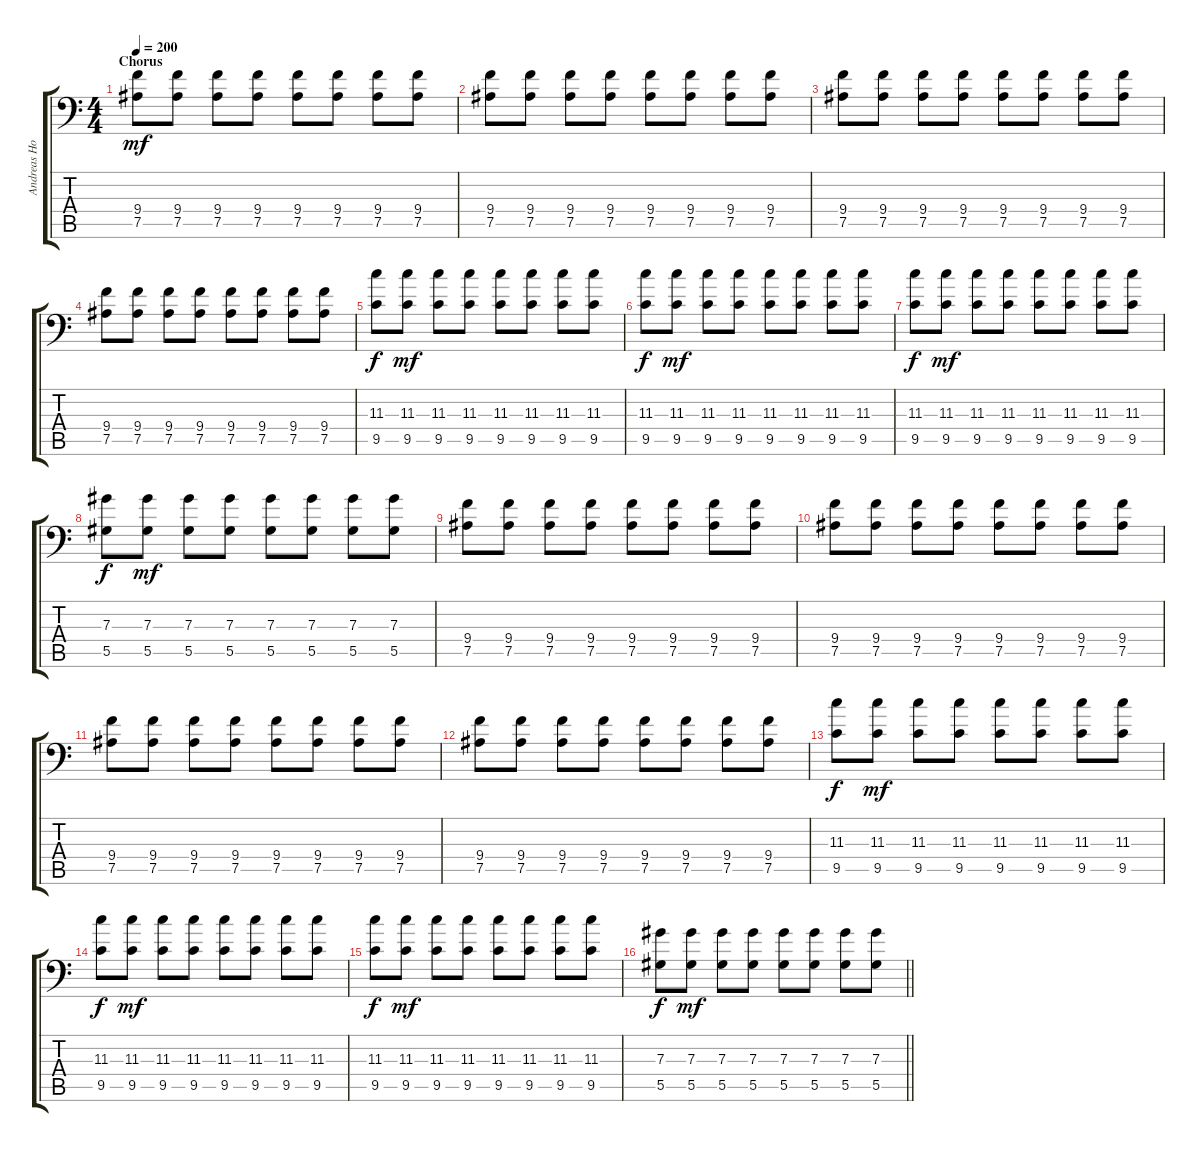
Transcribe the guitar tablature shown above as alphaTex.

\track ("Andreas Holma" "Andreas Ho") {instrument distortionguitar}
\staff {score tabs}
\tuning (Bb3 F3 Db3 Ab2 Eb2 Bb1) {hide}
\ts (4 4)
\section ("" "Chorus")
\tempo 200
\clef f4
\ks c
(9.4 7.5).8{dy mf} (9.4 7.5).8 (9.4 7.5).8 (9.4 7.5).8 (9.4 7.5).8 (9.4 7.5).8 (9.4 7.5).8 (9.4 7.5).8 |
(9.4 7.5).8 (9.4 7.5).8 (9.4 7.5).8 (9.4 7.5).8 (9.4 7.5).8 (9.4 7.5).8 (9.4 7.5).8 (9.4 7.5).8 |
(9.4 7.5).8 (9.4 7.5).8 (9.4 7.5).8 (9.4 7.5).8 (9.4 7.5).8 (9.4 7.5).8 (9.4 7.5).8 (9.4 7.5).8 |
(9.4 7.5).8 (9.4 7.5).8 (9.4 7.5).8 (9.4 7.5).8 (9.4 7.5).8 (9.4 7.5).8 (9.4 7.5).8 (9.4 7.5).8 |
(11.3 9.5).8{dy f} (11.3 9.5).8{dy mf} (11.3 9.5).8 (11.3 9.5).8 (11.3 9.5).8 (11.3 9.5).8 (11.3 9.5).8 (11.3 9.5).8 |
(11.3 9.5).8{dy f} (11.3 9.5).8{dy mf} (11.3 9.5).8 (11.3 9.5).8 (11.3 9.5).8 (11.3 9.5).8 (11.3 9.5).8 (11.3 9.5).8 |
(11.3 9.5).8{dy f} (11.3 9.5).8{dy mf} (11.3 9.5).8 (11.3 9.5).8 (11.3 9.5).8 (11.3 9.5).8 (11.3 9.5).8 (11.3 9.5).8 |
(7.3 5.5).8{dy f} (7.3 5.5).8{dy mf} (7.3 5.5).8 (7.3 5.5).8 (7.3 5.5).8 (7.3 5.5).8 (7.3 5.5).8 (7.3 5.5).8 |
(9.4 7.5).8 (9.4 7.5).8 (9.4 7.5).8 (9.4 7.5).8 (9.4 7.5).8 (9.4 7.5).8 (9.4 7.5).8 (9.4 7.5).8 |
(9.4 7.5).8 (9.4 7.5).8 (9.4 7.5).8 (9.4 7.5).8 (9.4 7.5).8 (9.4 7.5).8 (9.4 7.5).8 (9.4 7.5).8 |
(9.4 7.5).8 (9.4 7.5).8 (9.4 7.5).8 (9.4 7.5).8 (9.4 7.5).8 (9.4 7.5).8 (9.4 7.5).8 (9.4 7.5).8 |
(9.4 7.5).8 (9.4 7.5).8 (9.4 7.5).8 (9.4 7.5).8 (9.4 7.5).8 (9.4 7.5).8 (9.4 7.5).8 (9.4 7.5).8 |
(11.3 9.5).8{dy f} (11.3 9.5).8{dy mf} (11.3 9.5).8 (11.3 9.5).8 (11.3 9.5).8 (11.3 9.5).8 (11.3 9.5).8 (11.3 9.5).8 |
(11.3 9.5).8{dy f} (11.3 9.5).8{dy mf} (11.3 9.5).8 (11.3 9.5).8 (11.3 9.5).8 (11.3 9.5).8 (11.3 9.5).8 (11.3 9.5).8 |
(11.3 9.5).8{dy f} (11.3 9.5).8{dy mf} (11.3 9.5).8 (11.3 9.5).8 (11.3 9.5).8 (11.3 9.5).8 (11.3 9.5).8 (11.3 9.5).8 |
\barLineRight lightlight
(7.3 5.5).8{dy f} (7.3 5.5).8{dy mf} (7.3 5.5).8 (7.3 5.5).8 (7.3 5.5).8 (7.3 5.5).8 (7.3 5.5).8 (7.3 5.5).8
